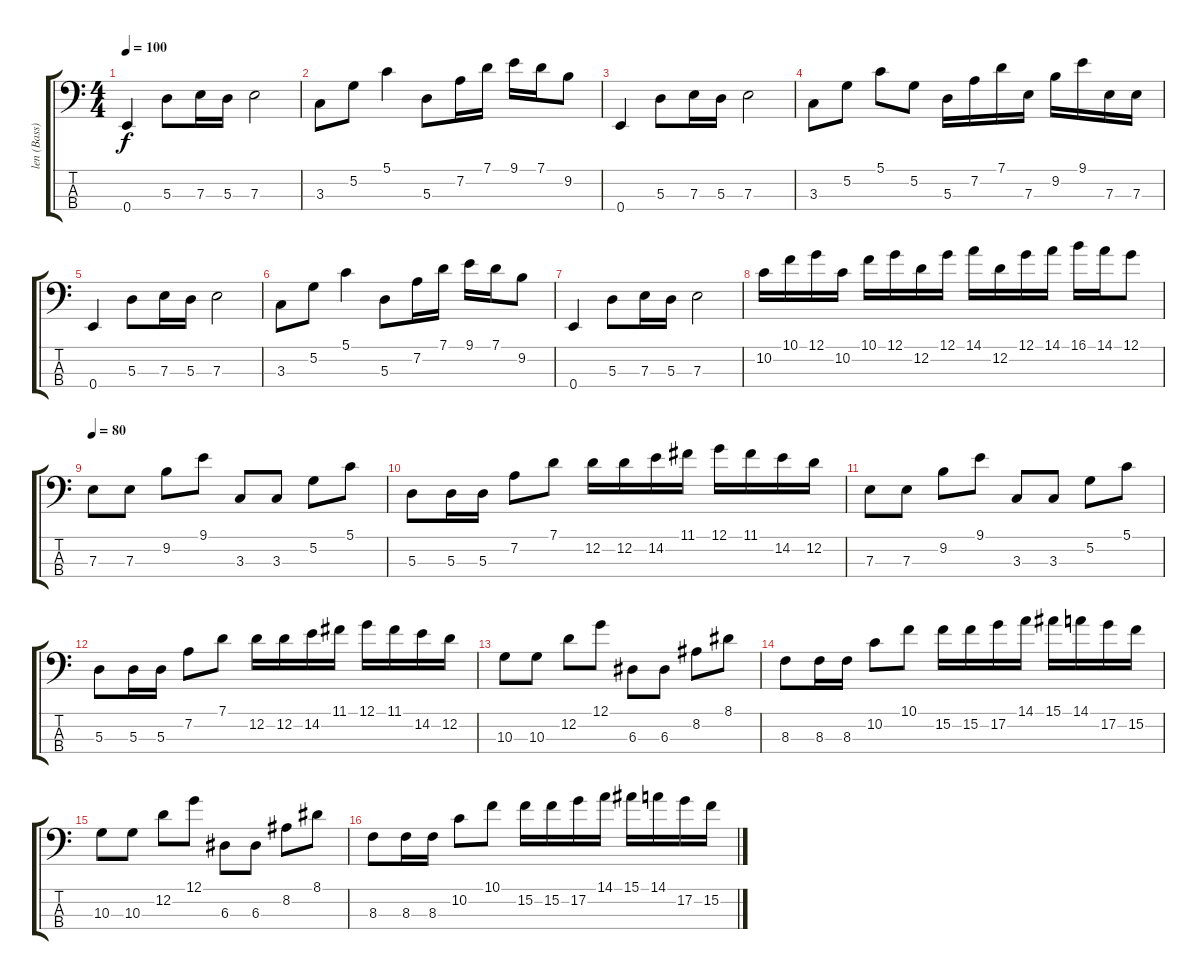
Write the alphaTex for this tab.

\track ("len (Bass)" "len (Bass)") {instrument electricbasspick}
\staff {score tabs}
\tuning (G2 D2 A1 E1) {hide}
\ts (4 4)
\tempo 100
\clef f4
\ks c
0.4.4{dy f} 5.3.8 7.3.16 5.3.16 7.3.2 |
3.3.8 5.2.8 5.1.4 5.3.8 7.2.16 7.1.16 9.1.16 7.1.16 9.2.8 |
0.4.4 5.3.8 7.3.16 5.3.16 7.3.2 |
3.3.8 5.2.8 5.1.8 5.2.8 5.3.16 7.2.16 7.1.16 7.3.16 9.2.16 9.1.16 7.3.16 7.3.16 |
0.4.4 5.3.8 7.3.16 5.3.16 7.3.2 |
3.3.8 5.2.8 5.1.4 5.3.8 7.2.16 7.1.16 9.1.16 7.1.16 9.2.8 |
0.4.4 5.3.8 7.3.16 5.3.16 7.3.2 |
10.2.16 10.1.16 12.1.16 10.2.16 10.1.16 12.1.16 12.2.16 12.1.16 14.1.16 12.2.16 12.1.16 14.1.16 16.1.16 14.1.16 12.1.8 |
\tempo 80
7.3.8 7.3.8 9.2.8 9.1.8 3.3.8 3.3.8 5.2.8 5.1.8 |
5.3.8 5.3.16 5.3.16 7.2.8 7.1.8 12.2.16 12.2.16 14.2.16 11.1.16 12.1.16 11.1.16 14.2.16 12.2.16 |
7.3.8 7.3.8 9.2.8 9.1.8 3.3.8 3.3.8 5.2.8 5.1.8 |
5.3.8 5.3.16 5.3.16 7.2.8 7.1.8 12.2.16 12.2.16 14.2.16 11.1.16 12.1.16 11.1.16 14.2.16 12.2.16 |
10.3.8 10.3.8 12.2.8 12.1.8 6.3.8 6.3.8 8.2.8 8.1.8 |
8.3.8 8.3.16 8.3.16 10.2.8 10.1.8 15.2.16 15.2.16 17.2.16 14.1.16 15.1.16 14.1.16 17.2.16 15.2.16 |
10.3.8 10.3.8 12.2.8 12.1.8 6.3.8 6.3.8 8.2.8 8.1.8 |
8.3.8 8.3.16 8.3.16 10.2.8 10.1.8 15.2.16 15.2.16 17.2.16 14.1.16 15.1.16 14.1.16 17.2.16 15.2.16
